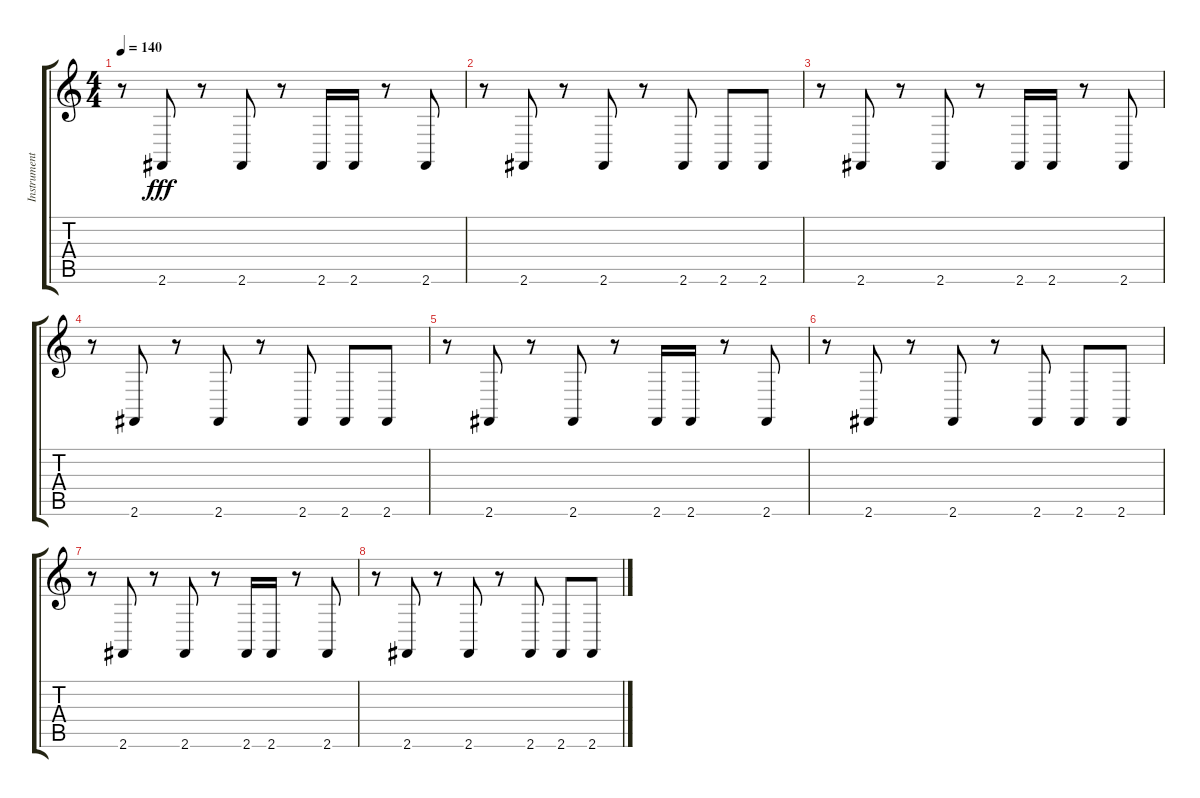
\track ("Instrument6" "Instrument") {instrument acousticgrandpiano}
\staff {score tabs}
\tuning (E4 B3 G3 D3 A2 E2) {hide}
\ts (4 4)
\tempo 140
\clef g2
\ks c
r.8{dy fff} 2.6.8 r.8 2.6.8 r.8 2.6.16 2.6.16 r.8 2.6.8 |
r.8 2.6.8 r.8 2.6.8 r.8 2.6.8 2.6.8 2.6.8 |
r.8 2.6.8 r.8 2.6.8 r.8 2.6.16 2.6.16 r.8 2.6.8 |
r.8 2.6.8 r.8 2.6.8 r.8 2.6.8 2.6.8 2.6.8 |
r.8 2.6.8 r.8 2.6.8 r.8 2.6.16 2.6.16 r.8 2.6.8 |
r.8 2.6.8 r.8 2.6.8 r.8 2.6.8 2.6.8 2.6.8 |
r.8 2.6.8 r.8 2.6.8 r.8 2.6.16 2.6.16 r.8 2.6.8 |
r.8 2.6.8 r.8 2.6.8 r.8 2.6.8 2.6.8 2.6.8
